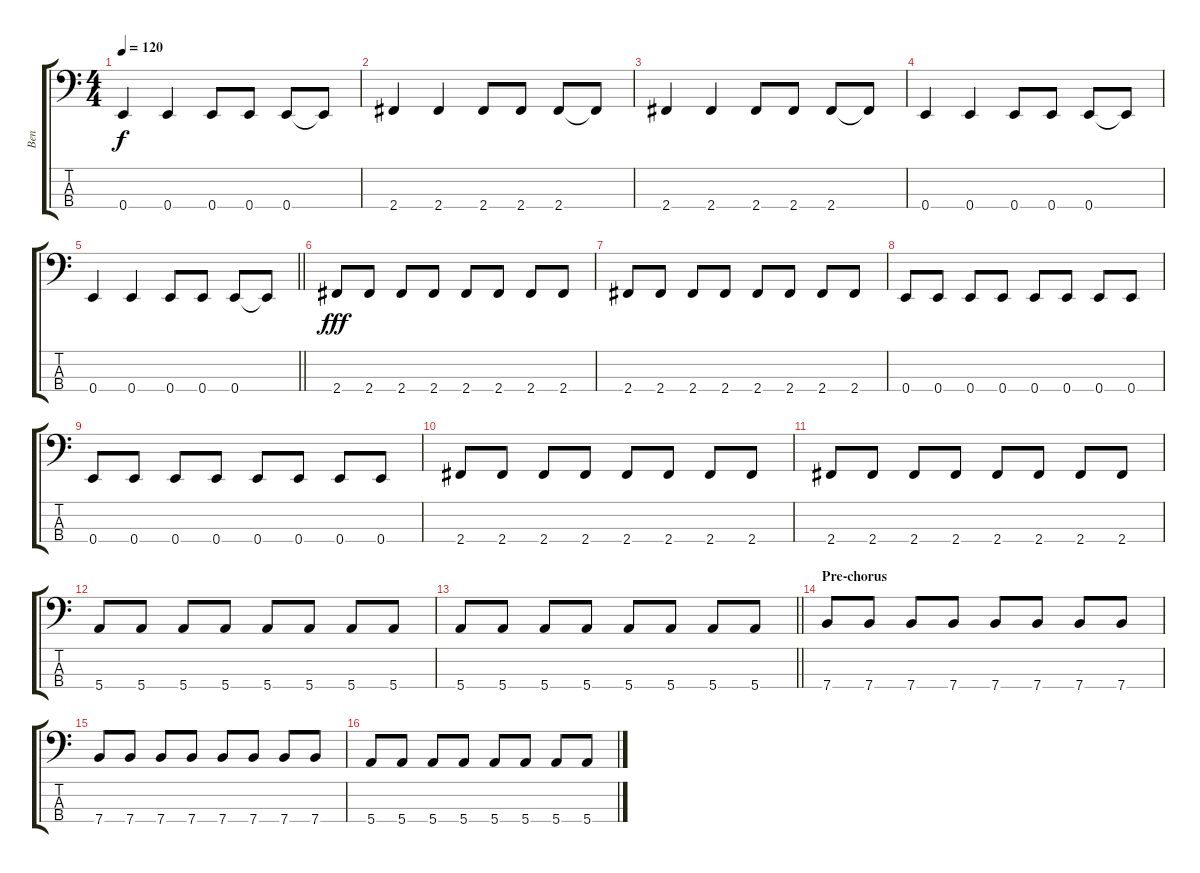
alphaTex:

\track ("Ben" "Ben") {instrument electricbasspick}
\staff {score tabs}
\tuning (G2 D2 A1 E1) {hide}
\ts (4 4)
\tempo 120
\clef f4
\ks c
0.4.4{dy f} 0.4.4 0.4.8 0.4.8 0.4.8 0.4{t}.8 |
2.4.4 2.4.4 2.4.8 2.4.8 2.4.8 2.4{t}.8 |
2.4.4 2.4.4 2.4.8 2.4.8 2.4.8 2.4{t}.8 |
0.4.4 0.4.4 0.4.8 0.4.8 0.4.8 0.4{t}.8 |
\barLineRight lightlight
0.4.4 0.4.4 0.4.8 0.4.8 0.4.8 0.4{t}.8 |
\section ("" "")
2.4.8{dy fff} 2.4.8 2.4.8 2.4.8 2.4.8 2.4.8 2.4.8 2.4.8 |
2.4.8 2.4.8 2.4.8 2.4.8 2.4.8 2.4.8 2.4.8 2.4.8 |
0.4.8 0.4.8 0.4.8 0.4.8 0.4.8 0.4.8 0.4.8 0.4.8 |
0.4.8 0.4.8 0.4.8 0.4.8 0.4.8 0.4.8 0.4.8 0.4.8 |
2.4.8 2.4.8 2.4.8 2.4.8 2.4.8 2.4.8 2.4.8 2.4.8 |
2.4.8 2.4.8 2.4.8 2.4.8 2.4.8 2.4.8 2.4.8 2.4.8 |
5.4.8 5.4.8 5.4.8 5.4.8 5.4.8 5.4.8 5.4.8 5.4.8 |
\barLineRight lightlight
5.4.8 5.4.8 5.4.8 5.4.8 5.4.8 5.4.8 5.4.8 5.4.8 |
\section ("" "Pre-chorus")
7.4.8 7.4.8 7.4.8 7.4.8 7.4.8 7.4.8 7.4.8 7.4.8 |
7.4.8 7.4.8 7.4.8 7.4.8 7.4.8 7.4.8 7.4.8 7.4.8 |
5.4.8 5.4.8 5.4.8 5.4.8 5.4.8 5.4.8 5.4.8 5.4.8
